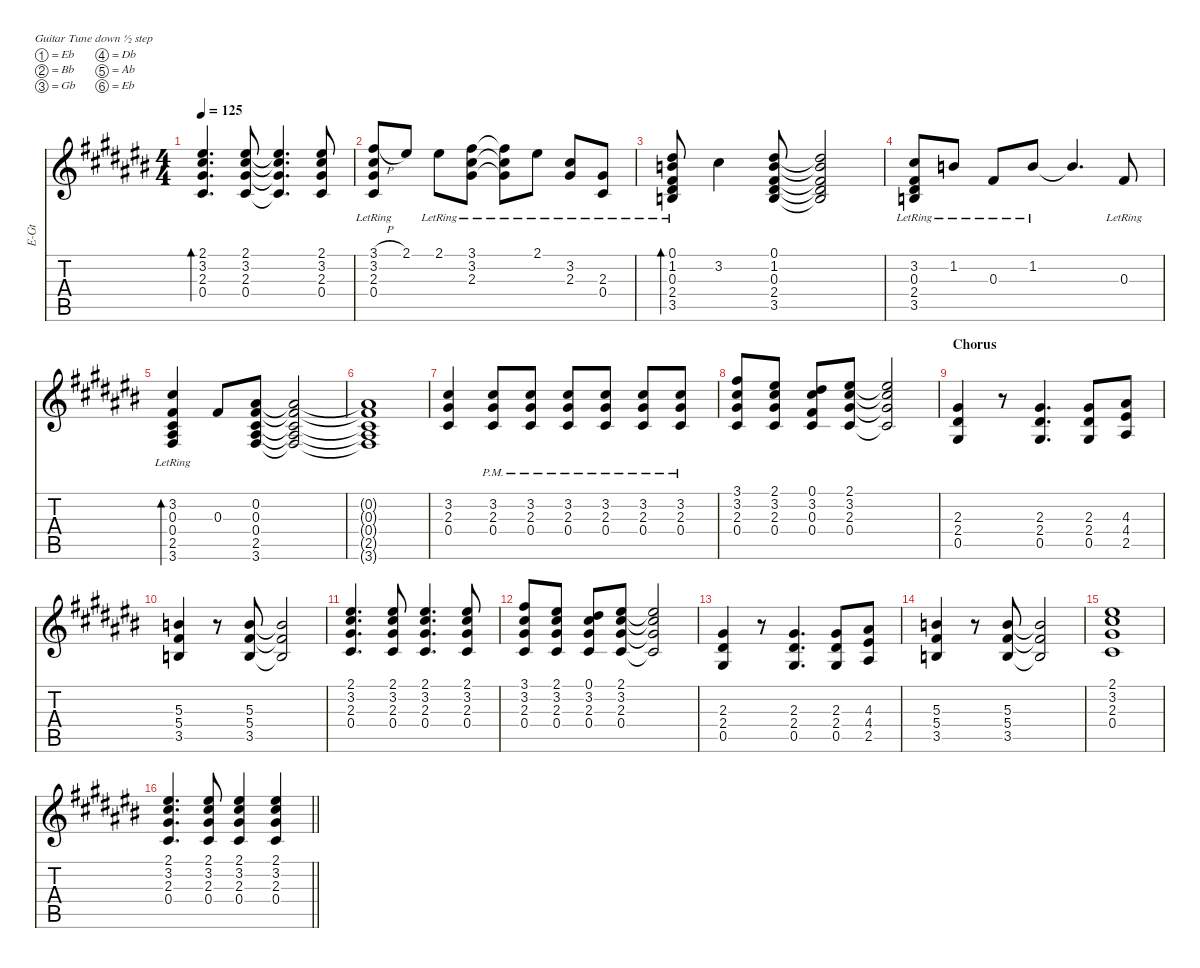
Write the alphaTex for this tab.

\hideDynamics
\bracketExtendMode nobrackets
\otherSystemsTrackNameOrientation horizontal
\track ("Guitar 2 (Izzy)" "E-Gt") {defaultSystemsLayout 8 instrument distortionguitar}
\staff {score tabs}
\tuning (Eb4 Bb3 Gb3 Db3 Ab2 Eb2)
\ts (4 4)
\tempo 125
\clef g2
\ks c#
(2.1{acc #} 3.2{acc #} 2.3{acc #} 0.4{acc #}).4{d bd 60 dy f beam Up} (2.1{acc #} 3.2{acc #} 2.3{acc #} 0.4{acc #}).8{beam Up} (2.1{t acc #} 3.2{t acc #} 2.3{t acc #} 0.4{t acc #}).4{d beam Up} (2.1{acc #} 3.2{acc #} 2.3{acc #} 0.4{acc #}).8{beam Up} |
(3.1{h acc #} 3.2{lr acc #} 2.3{lr acc #} 0.4{lr acc #}).8{beam Up} 2.1{acc #}.8{beam Up} 2.1{lr acc #}.8{beam Down} (3.1{lr acc #} 3.2{acc #} 2.3{acc #}).8{beam Down} (3.1{lr t acc #} 3.2{lr t acc #} 2.3{lr t acc #}).8{beam Down} 2.1{lr acc #}.8{beam Down} (3.2{lr acc #} 2.3{lr acc #}).8{beam Up} (2.3{lr acc #} 0.4{lr acc #}).8{beam Up} |
(0.1{lr acc #} 1.2{acc forcenatural} 0.3{lr acc #} 2.4{lr acc #} 3.5{lr acc forcenatural}).8{bd 60 beam Up} 3.2{acc #}.4{beam Down} (0.1{acc #} 1.2{acc forcenatural} 0.3{acc #} 2.4{acc #} 3.5{acc forcenatural}).8{beam Up} (0.1{t acc #} 1.2{t acc forcenatural} 0.3{t acc #} 2.4{t acc #} 3.5{t acc forcenatural}).2{beam Up} |
(3.2{acc #} 0.3{lr acc #} 2.4{lr acc #} 3.5{lr acc forcenatural}).8{beam Up} 1.2{lr acc forcenatural}.8{beam Up} 0.3{lr acc #}.8{beam Up} 1.2{lr acc forcenatural}.8{beam Up} 1.2{t acc forcenatural}.4{d beam Up} 0.3{lr acc #}.8{beam Up} |
(3.2{lr acc #} 0.3{acc #} 0.4{lr acc #} 2.5{lr acc #} 3.6{lr acc #}).4{bd 60 beam Up} 0.3{acc #}.8{beam Up} (0.2{acc #} 0.3{acc #} 0.4{acc #} 2.5{acc #} 3.6{acc #}).8{beam Up} (0.2{t acc #} 0.3{t acc #} 0.4{t acc #} 2.5{t acc #} 3.6{t acc #}).2{beam Up} |
(0.2{t acc #} 0.3{t acc #} 0.4{t acc #} 2.5{t acc #} 3.6{t acc #}).1{beam Up} |
(3.2{acc #} 2.3{acc #} 0.4{acc #}).4{beam Up} (3.2{pm acc #} 2.3{pm acc #} 0.4{pm acc #}).8{beam Up} (3.2{pm acc #} 2.3{pm acc #} 0.4{pm acc #}).8{beam Up} (3.2{pm acc #} 2.3{pm acc #} 0.4{pm acc #}).8{beam Up} (3.2{pm acc #} 2.3{pm acc #} 0.4{pm acc #}).8{beam Up} (3.2{pm acc #} 2.3{pm acc #} 0.4{pm acc #}).8{beam Up} (3.2{pm acc #} 2.3{pm acc #} 0.4{pm acc #}).8{beam Up} |
(3.1{acc #} 3.2{acc #} 2.3{acc #} 0.4{acc #}).8{beam Up} (2.1{acc #} 3.2{acc #} 2.3{acc #} 0.4{acc #}).8{beam Up} (0.1{acc #} 3.2{acc #} 0.3{acc #} 0.4{acc #}).8{beam Up} (2.1{acc #} 3.2{acc #} 2.3{acc #} 0.4{acc #}).8{beam Up} (2.1{t acc #} 3.2{t acc #} 2.3{t acc #} 0.4{t acc #}).2{beam Up} |
\section ("" "Chorus")
(2.3{acc #} 2.4{acc #} 0.5{acc #}).4{beam Up} r.8{beam Up} (2.3{acc #} 2.4{acc #} 0.5{acc #}).4{d beam Up} (2.3{acc #} 2.4{acc #} 0.5{acc #}).8{beam Up} (4.3{acc #} 4.4{acc #} 2.5{acc #}).8{beam Up} |
(5.3{acc forcenatural} 5.4{acc #} 3.5{acc forcenatural}).4{beam Up} r.8{beam Up} (5.3{acc forcenatural} 5.4{acc #} 3.5{acc forcenatural}).8{beam Up} (5.3{t acc forcenatural} 5.4{t acc #} 3.5{t acc forcenatural}).2{beam Up} |
(2.1{acc #} 3.2{acc #} 2.3{acc #} 0.4{acc #}).4{d beam Up} (2.1{acc #} 3.2{acc #} 2.3{acc #} 0.4{acc #}).8{beam Up} (2.1{acc #} 3.2{acc #} 2.3{acc #} 0.4{acc #}).4{d beam Up} (2.1{acc #} 3.2{acc #} 2.3{acc #} 0.4{acc #}).8{beam Up} |
(3.1{acc #} 3.2{acc #} 2.3{acc #} 0.4{acc #}).8{beam Up} (2.1{acc #} 3.2{acc #} 2.3{acc #} 0.4{acc #}).8{beam Up} (0.1{acc #} 3.2{acc #} 2.3{acc #} 0.4{acc #}).8{beam Up} (2.1{acc #} 3.2{acc #} 2.3{acc #} 0.4{acc #}).8{beam Up} (2.1{t acc #} 3.2{t acc #} 2.3{t acc #} 0.4{t acc #}).2{beam Up} |
(2.3{acc #} 2.4{acc #} 0.5{acc #}).4{beam Up} r.8{beam Up} (2.3{acc #} 2.4{acc #} 0.5{acc #}).4{d beam Up} (2.3{acc #} 2.4{acc #} 0.5{acc #}).8{beam Up} (4.3{acc #} 4.4{acc #} 2.5{acc #}).8{beam Up} |
(5.3{acc forcenatural} 5.4{acc #} 3.5{acc forcenatural}).4{beam Up} r.8{beam Up} (5.3{acc forcenatural} 5.4{acc #} 3.5{acc forcenatural}).8{beam Up} (5.3{t acc forcenatural} 5.4{t acc #} 3.5{t acc forcenatural}).2{beam Up} |
(2.1{acc #} 3.2{acc #} 2.3{acc #} 0.4{acc #}).1{beam Up} |
\barLineRight lightlight
(2.1{acc #} 3.2{acc #} 2.3{acc #} 0.4{acc #}).4{d beam Up} (2.1{acc #} 3.2{acc #} 2.3{acc #} 0.4{acc #}).8{beam Up} (2.1{acc #} 3.2{acc #} 2.3{acc #} 0.4{acc #}).4{beam Up} (2.1{acc #} 3.2{acc #} 2.3{acc #} 0.4{acc #}).4{beam Up}
